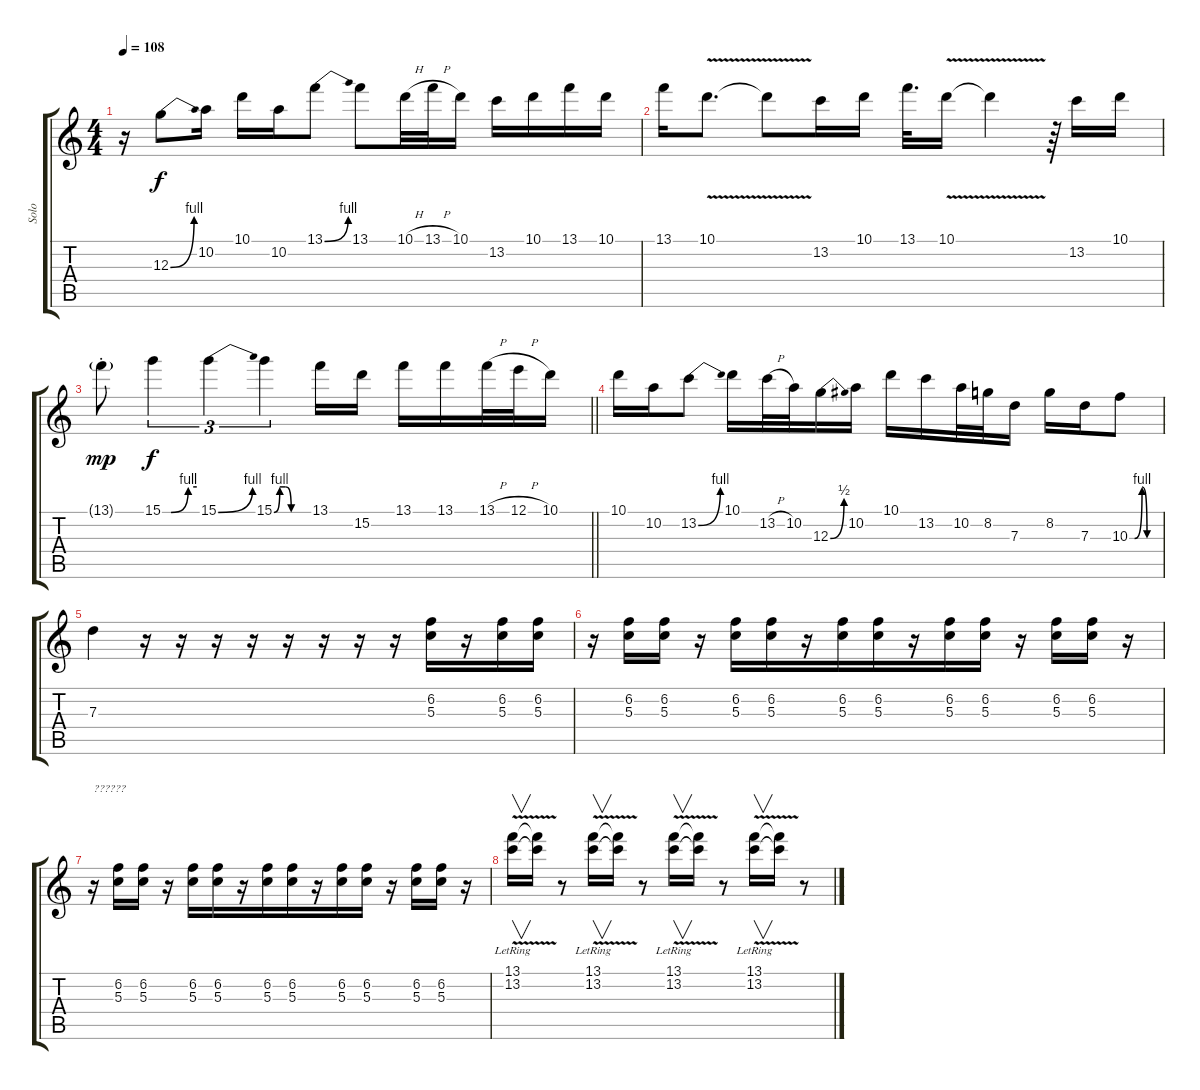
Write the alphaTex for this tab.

\track ("Solo" "Solo") {instrument distortionguitar}
\staff {score tabs}
\tuning (E4 B3 G3 D3 A2 E2) {hide}
\ts (4 4)
\tempo 108
\clef g2
\ks c
r.16{dy f} 12.3{be (bend 0 0 60 4)}.8 10.2.16 10.1.16 10.2.16 13.1{be (bend 0 0 60 4)}.8 13.1.8 10.1{h}.32 13.1{h}.32 10.1.16 13.2.16 10.1.16 13.1.16 10.1.16 |
13.1.16 10.1{v}.8{d} 10.1{t}.8 13.2.16 10.1.16 13.1.32{d} 10.1{v}.16 10.1{t}.4 r.64 13.2.16 10.1.16 |
\barLineRight lightlight
13.1{g st}.8{dy mp} 15.1{be (custom 0 0 15 0 45 4 60 4)}.4{tu (3 2) dy f} 15.1{be (bend 0 0 60 4)}.4{tu (3 2)} 15.1{be (custom 0 0 10 4 20 4 30 0 60 0)}.4{tu (3 2)} 13.1.16 15.2.16 13.1.16 13.1.16 13.1{h}.32 12.1{h}.32 10.1.16 |
10.1.16 10.2.16 13.2{be (bend 0 0 60 4)}.8 10.1.16 13.2{h}.32 10.2.32 12.3{be (bend 0 0 60 2)}.16 10.2.16 10.1.16 13.2.16 10.2.32 8.2.32 7.3.16 8.2.16 7.3.16 10.3{be (custom 0 0 10 0 25 4 35 0 40 0 50 0 60 0)}.8 |
7.3.4 r.16 r.16 r.16 r.16 r.16 r.16 r.16 r.16 (6.2 5.3).16 r.16 (6.2 5.3).16 (6.2 5.3).16 |
r.16 (6.2 5.3).16 (6.2 5.3).16 r.16 (6.2 5.3).16 (6.2 5.3).16 r.16 (6.2 5.3).16{beam merge} (6.2 5.3).16 r.16 (6.2 5.3).16 (6.2 5.3).16 r.16 (6.2 5.3).16 (6.2 5.3).16 r.16 |
r.16{txt "??????"} (6.2 5.3).16 (6.2 5.3).16 r.16 (6.2 5.3).16 (6.2 5.3).16 r.16 (6.2 5.3).16{beam merge} (6.2 5.3).16 r.16 (6.2 5.3).16 (6.2 5.3).16 r.16 (6.2 5.3).16 (6.2 5.3).16 r.16 |
(13.1{v lr} 13.2{v lr}).16{v} (13.1{t} 13.2{t}).16 r.8 (13.1{v lr} 13.2{v lr}).16{v} (13.1{t} 13.2{t}).16 r.8 (13.1{v lr} 13.2{v lr}).16{v} (13.1{t} 13.2{t}).16 r.8 (13.1{v lr} 13.2{v lr}).16{v} (13.1{t} 13.2{t}).16 r.8
